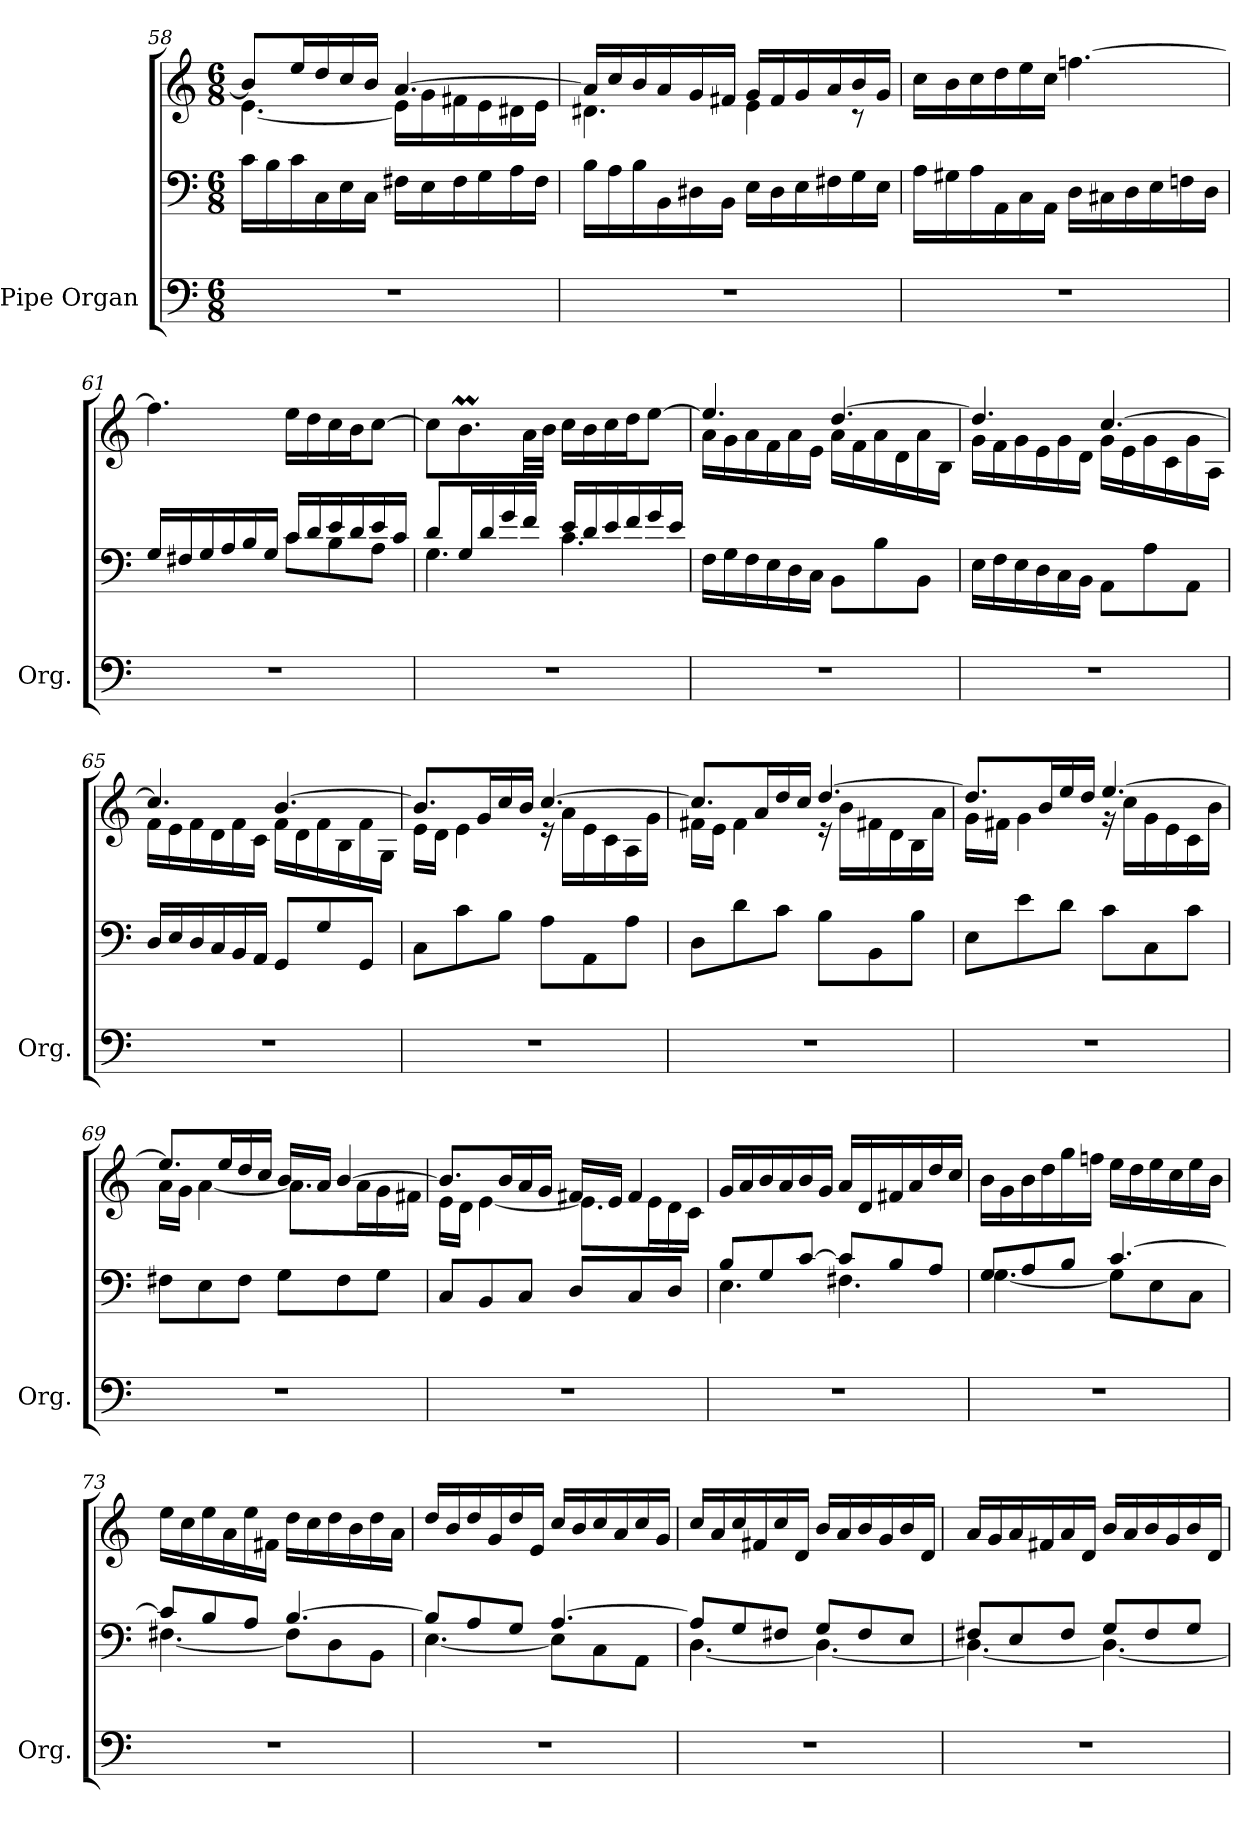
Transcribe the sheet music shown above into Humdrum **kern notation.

**kern	**kern	**kern
*part1	*part1	*part1
*staff3	*staff2	*staff1
*I"Pipe Organ	*	*
*I'Org.	*	*
!!LO:PB:g=z
*clefF4	*clefF4	*clefG2
*k[]	*k[]	*k[]
*M6/8	*M6/8	*M6/8
=58	=58	=58
*	*	*^
2.r	16c\LL	8b/L]	[4.e\
.	16B\	.	.
.	16c\	16ee/L	.
.	16C\	16dd/	.
.	16E\	16cc/	.
.	16C\JJ	16b/JJ	.
.	16F#X\LL	[4.a/	16e\LL]
.	16E\	.	16g\
.	16F#\	.	16f#X\
.	16G\	.	16e\
.	16A\	.	16d#X\
.	16F#\JJ	.	16e\JJ
=59	=59	=59	=59
2.r	16B\LL	16a/LL]	4.d#X\
.	16A\	16cc/	.
.	16B\	16b/	.
.	16BB\	16a/	.
.	16D#X\	16g/	.
.	16BB\JJ	16f#X/JJ	.
.	16E\LL	16g/LL	4e\
.	16D#\	16f#/	.
.	16E\	16g/	.
.	16F#X\	16a/	.
.	16G\	16b/	8r
.	16E\JJ	16g/JJ	.
*	*	*v	*v
=60	=60	=60
2.r	16A\LL	16cc\LL
.	16G#X\	16b\
.	16A\	16cc\
.	16AA\	16dd\
.	16C\	16ee\
.	16AA\JJ	16cc\JJ
.	16D\LL	[4.ffn\
.	16C#X\	.
.	16D\	.
.	16E\	.
.	16Fn\	.
.	16D\JJ	.
!!LO:LB:g=z
=61	=61	=61
*	*^	*
2.r	16G/LL	4.ryy	4.ff\]
.	16F#X/	.	.
.	16G/	.	.
.	16A/	.	.
.	16B/	.	.
.	16G/JJ	.	.
.	16c/LL	8c\L	16ee\LL
.	16d/	.	16dd\
.	16e/	8B\	16cc\
.	16d/	.	16b\J
.	16e/	8A\J	[8cc\J
.	16c/JJ	.	.
=62	=62	=62	=62
2.r	8d/L	4.G\	8cc\L]
.	16G/L	.	8.bm\
.	16d/	.	.
.	16g/	.	.
.	16f/JJ	.	32a\LL
.	.	.	32b\JJJ
.	16e/LL	4.c\	16cc\LL
.	16d/	.	16b\
.	16e/	.	16cc\
.	16f/	.	16dd\J
.	16g/	.	[8ee\J
.	16e/JJ	.	.
*	*v	*v	*
=63	=63	=63
*	*	*^
2.r	16F\LL	4.ee/]	16a\LL
.	16G\	.	16g\
.	16F\	.	16a\
.	16E\	.	16f\
.	16D\	.	16a\
.	16C\JJ	.	16e\JJ
.	8BB\L	[4.dd/	16a\LL
.	.	.	16f\
.	8B\	.	16a\
.	.	.	16d\
.	8BB\J	.	16a\
.	.	.	16B\JJ
!!LO:LB:g=z	!!
=64	=64	=64	=64
2.r	16E\LL	4.dd/]	16g\LL
.	16F\	.	16f\
.	16E\	.	16g\
.	16D\	.	16e\
.	16C\	.	16g\
.	16BB\JJ	.	16d\JJ
.	8AA\L	[4.cc/	16g\LL
.	.	.	16e\
.	8A\	.	16g\
.	.	.	16c\
.	8AA\J	.	16g\
.	.	.	16A\JJ
=65	=65	=65	=65
2.r	16D/LL	4.cc/]	16f\LL
.	16E/	.	16e\
.	16D/	.	16f\
.	16C/	.	16d\
.	16BB/	.	16f\
.	16AA/JJ	.	16c\JJ
.	8GG/L	[4.b/	16f\LL
.	.	.	16d\
.	8G/	.	16f\
.	.	.	16B\
.	8GG/J	.	16f\
.	.	.	16G\JJ
=66	=66	=66	=66
2.r	8C\L	8.b/L]	16e\LL
.	.	.	16d\JJ
.	8c\	.	4e\
.	.	16g/L	.
.	8B\J	16cc/	.
.	.	16b/JJ	.
.	8A\L	[4.cc/	16r
.	.	.	16a\LL
.	8AA\	.	16e\
.	.	.	16c\
.	8A\J	.	16A\
.	.	.	16g\JJ
!!LO:LB:g=z	!!
=67	=67	=67	=67
2.r	8D\L	8.cc/L]	16f#X\LL
.	.	.	16e\JJ
.	8d\	.	4f#\
.	.	16a/L	.
.	8c\J	16dd/	.
.	.	16cc/JJ	.
.	8B\L	[4.dd/	16r
.	.	.	16b\LL
.	8BB\	.	16f#X\
.	.	.	16d\
.	8B\J	.	16B\
.	.	.	16a\JJ
=68	=68	=68	=68
2.r	8E\L	8.dd/L]	16g\LL
.	.	.	16f#X\JJ
.	8e\	.	4g\
.	.	16b/L	.
.	8d\J	16ee/	.
.	.	16dd/JJ	.
.	8c\L	[4.ee/	16r
.	.	.	16cc\LL
.	8C\	.	16g\
.	.	.	16e\
.	8c\J	.	16c\
.	.	.	16b\JJ
=69	=69	=69	=69
2.r	8F#X\L	8.ee/L]	16a\LL
.	.	.	16g\JJ
.	8E\	.	[4a\
.	.	16ee/L	.
.	8F#\J	16dd/	.
.	.	16cc/JJ	.
.	8G\L	16b/LL	8.a\L]
.	.	16a/JJ	.
.	8F#\	[4b/	.
.	.	.	16a\L
.	8G\J	.	16g\
.	.	.	16f#X\JJ
!!LO:PB:g=z	!!
=70	=70	=70	=70
2.r	8C/L	8.b/L]	16e\LL
.	.	.	16d\JJ
.	8BB/	.	[4e\
.	.	16b/L	.
.	8C/J	16a/	.
.	.	16g/JJ	.
.	8D/L	16f#X/LL	8.e\L]
.	.	16e/JJ	.
.	8C/	4f#/	.
.	.	.	16e\L
.	8D/J	.	16d\
.	.	.	16c\JJ
*	*	*v	*v
=71	=71	=71
*	*^	*
2.r	8B/L	4.E\	16g/LL
.	.	.	16a/
.	8G/	.	16b/
.	.	.	16a/
.	[8c/J	.	16b/
.	.	.	16g/JJ
.	8c/L]	4.F#X\	16a/LL
.	.	.	16d/
.	8B/	.	16f#X/
.	.	.	16a/
.	8A/J	.	16dd/
.	.	.	16cc/JJ
=72	=72	=72	=72
2.r	8G/L	[4.G\	16b\LL
.	.	.	16g\
.	8A/	.	16b\
.	.	.	16dd\
.	8B/J	.	16gg\
.	.	.	16ffn\JJ
.	[4.c/	8G\L]	16ee\LL
.	.	.	16dd\
.	.	8E\	16ee\
.	.	.	16cc\
.	.	8C\J	16ee\
.	.	.	16b\JJ
!!LO:LB:g=z
=73	=73	=73	=73
2.r	8c/L]	[4.F#X\	16ee\LL
.	.	.	16cc\
.	8B/	.	16ee\
.	.	.	16a\
.	8A/J	.	16ee\
.	.	.	16f#X\JJ
.	[4.B/	8F#\L]	16dd\LL
.	.	.	16cc\
.	.	8D\	16dd\
.	.	.	16b\
.	.	8BB\J	16dd\
.	.	.	16a\JJ
=74	=74	=74	=74
2.r	8B/L]	[4.E\	16dd/LL
.	.	.	16b/
.	8A/	.	16dd/
.	.	.	16g/
.	8G/J	.	16dd/
.	.	.	16e/JJ
.	[4.A/	8E\L]	16cc/LL
.	.	.	16b/
.	.	8C\	16cc/
.	.	.	16a/
.	.	8AA\J	16cc/
.	.	.	16g/JJ
=75	=75	=75	=75
2.r	8A/L]	[4.D\	16cc/LL
.	.	.	16a/
.	8G/	.	16cc/
.	.	.	16f#X/
.	8F#X/J	.	16cc/
.	.	.	16d/JJ
.	8G/L	4.D\_	16b/LL
.	.	.	16a/
.	8F#/	.	16b/
.	.	.	16g/
.	8E/J	.	16b/
.	.	.	16d/JJ
!!LO:LB:g=z
=76	=76	=76	=76
2.r	8F#X/L	4.D\_	16a/LL
.	.	.	16g/
.	8E/	.	16a/
.	.	.	16f#X/
.	8F#/J	.	16a/
.	.	.	16d/JJ
.	8G/L	4.D\_	16b/LL
.	.	.	16a/
.	8F#/	.	16b/
.	.	.	16g/
.	8G/J	.	16b/
.	.	.	16d/JJ
*	*v	*v	*
=	=	=
*-	*-	*-
